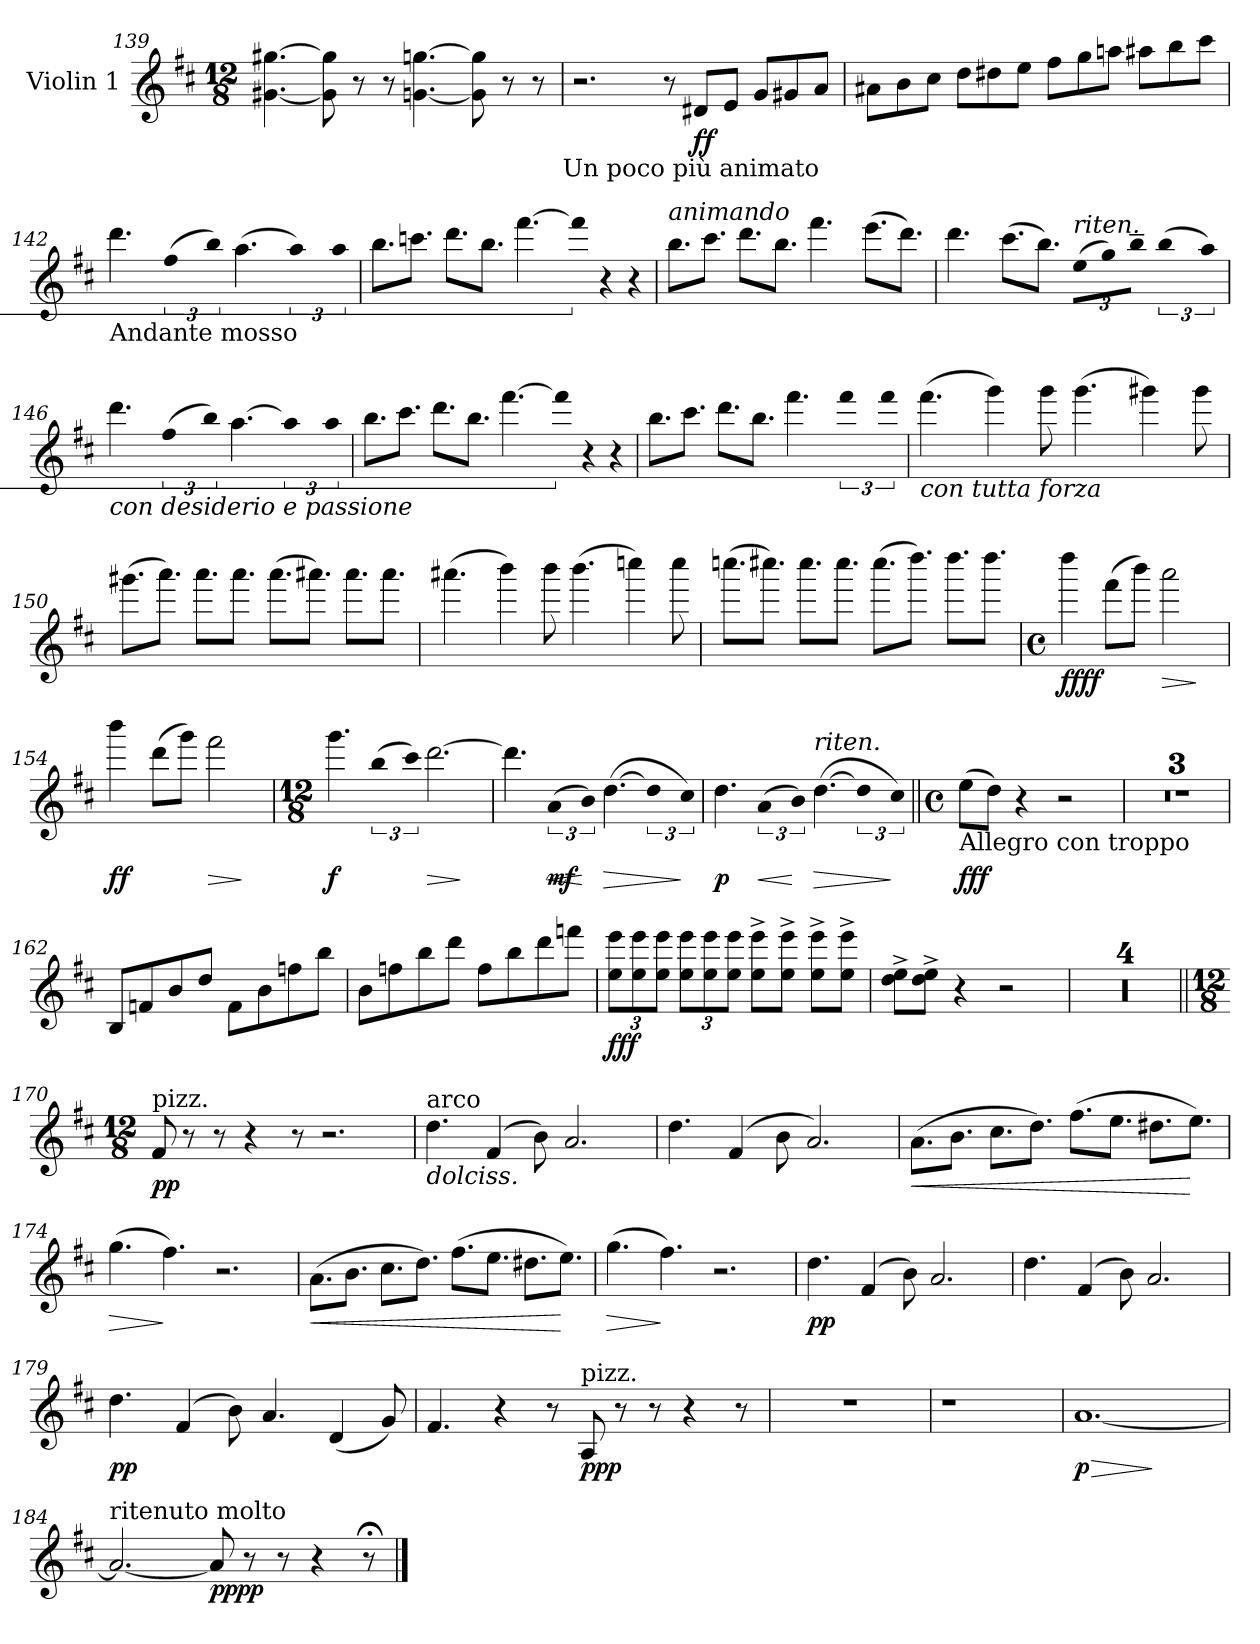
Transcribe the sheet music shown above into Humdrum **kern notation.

**kern	**dynam
*part1	*part1
*staff1	*staff1
*I"Violin 1	*
*I'Vln	*
*clefG2	*
*k[f#c#]	*
*M12/8	*
=139	=139
[4.g#X\ [4.gg#X\	.
8g#]\ 8gg#]\	.
8r	.
8r	.
[4.gn\ [4.ggn\	.
8g]\ 8gg]\	.
8r	.
8r	.
!LO:TX:b:t=Un poco più animato	!
=140	=140
2.r	.
8r	.
8d#X/L	ff
8e/J	.
8g/L	.
8g#X/	.
8a/J	.
=141	=141
8a#X\L	.
8b\	.
8cc#\J	.
8dd\L	.
8dd#X\	.
8ee\J	.
8ff#\L	.
8gg\	.
8aan\J	.
8aa#X\L	.
8bb\	.
8ccc#\J	.
=142	=142
!LO:TX:b:t=Andante mosso	!
!LO:N:vis=4.	!
4ddd\	.
!LO:N:vis=4	!
(6ff#\	.
!LO:N:vis=8	!
12bb\)	.
!LO:N:vis=4.	!
(4aa\	.
!LO:N:vis=4	!
6aa\)	.
!LO:N:vis=8	!
12aa\	.
=143	=143
!LO:N:vis=8.	!
8bb\L	.
!LO:N:vis=8.	!
8cccn\J	.
!LO:N:vis=8.	!
8ddd\L	.
!LO:N:vis=8.	!
8bb\J	.
!LO:N:vis=4.	!
[4fff#\	.
!LO:N:vis=8	!
12fff#\]	.
!LO:N:vis=8	!
12r	.
!LO:N:vis=8	!
12r	.
=144	=144
!LO:TX:a:i:t=animando	!
!LO:N:vis=8.	!
8bb\L	.
!LO:N:vis=8.	!
8ccc#\J	.
!LO:N:vis=8.	!
8ddd\L	.
!LO:N:vis=8.	!
8bb\J	.
!LO:N:vis=4.	!
4fff#\	.
!LO:N:vis=8.	!
(8eee\L	.
!LO:N:vis=8.	!
8ddd\J)	.
=145	=145
!LO:N:vis=4.	!
4ddd\	.
!LO:N:vis=8.	!
(8ccc#\L	.
!LO:N:vis=8.	!
8bb\J)	.
!LO:TX:a:i:t=riten.	!
!LO:N:vis=8	!
(12ee\L	.
!LO:N:vis=8	!
12gg\)	.
!LO:N:vis=8	!
12bb~\J	.
!LO:N:vis=4	!
(6bb\	.
!LO:N:vis=8	!
12aa\)	.
=146	=146
!LO:TX:b:i:t=con desiderio e passione	!
!LO:N:vis=4.	!
4ddd\	.
!LO:N:vis=4	!
(6ff#\	.
!LO:N:vis=8	!
12bb\)	.
!LO:N:vis=4.	!
[4aa\	.
!LO:N:vis=4	!
6aa\]	.
!LO:N:vis=8	!
12aa\	.
=147	=147
!LO:N:vis=8.	!
8bb\L	.
!LO:N:vis=8.	!
8ccc#\J	.
!LO:N:vis=8.	!
8ddd\L	.
!LO:N:vis=8.	!
8bb\J	.
!LO:N:vis=4.	!
[4fff#\	.
!LO:N:vis=8	!
12fff#\]	.
!LO:N:vis=8	!
12r	.
!LO:N:vis=8	!
12r	.
=148	=148
!LO:N:vis=8.	!
8bb\L	.
!LO:N:vis=8.	!
8ccc#\J	.
!LO:N:vis=8.	!
8ddd\L	.
!LO:N:vis=8.	!
8bb\J	.
!LO:N:vis=4.	!
4fff#\	.
!LO:N:vis=4	!
6fff#\	.
!LO:N:vis=8	!
12fff#\	.
=149	=149
!LO:TX:b:i:t=con tutta forza	!
(4.fff#\	.
4ggg\)	.
8ggg\	.
(4.ggg\	.
4ggg#X\)	.
8ggg#\	.
=150	=150
(8.ggg#X\L	.
8.aaa\J)	.
8.aaa\L	.
8.aaa\J	.
(8.aaa\L	.
8.aaa#X\J)	.
8.aaa#\L	.
8.aaa#\J	.
=151	=151
(4.aaa#X\	.
4bbb\)	.
8bbb\	.
(4.bbb\	.
4ccccn\)	.
8cccc\	.
=152	=152
(8.ccccn\L	.
8.cccc#X\J)	.
8.cccc#\L	.
8.cccc#\J	.
(8.cccc#\L	.
8.dddd\J)	.
8.dddd\L	.
8.dddd\J	.
=153	=153
*M4/4	*
*met(c)	*
4dddd\	ffff
(8fff#\L	.
8bbb\J)	.
!	!LO:HP:b
2aaa\	>
.	]
=154	=154
4bbb\	ff
(8ddd\L	.
8ggg\J)	.
!	!LO:HP:b
2fff#\	>
.	]
=155	=155
*M12/8	*
!LO:N:vis=4.	!
4ggg\	f
!LO:N:vis=4	!
(6bb\	.
!LO:N:vis=8	!
12ccc#\)	.
!LO:N:vis=2.	!LO:HP:b
[2ddd\	>
.	]
=156	=156
!LO:N:vis=4.	!
4ddd\]	.
!LO:N:vis=4	!LO:HP:b
(6a/	< mf
!LO:N:vis=8	!
12b\)	[
!LO:N:vis=4.	!LO:HP:b
([4dd\	>
!LO:N:vis=4	!
6dd\]	.
!LO:N:vis=8	!
12cc#\)	]
=157	=157
!LO:N:vis=4.	!
4dd\	p
!LO:N:vis=4	!LO:HP:b
(6a/	<
!LO:N:vis=8	!
12b\)	[
!LO:TX:a:i:t=riten.	!
!LO:N:vis=4.	!LO:HP:b
([4dd\	>
!LO:N:vis=4	!
6dd\]	.
!LO:N:vis=8	!
12cc#\)	]
=158||	=158||
*M4/4	*
*met(c)	*
!LO:TX:b:t=Allegro con troppo	!
(8ee\L	fff
8dd\J)	.
4r	.
2r	.
=159	=159
1r	.
=160	=160
1r	.
=161	=161
1r	.
=162	=162
8B/L	.
8fn/	.
8b/	.
8dd/J	.
8f\L	.
8b\	.
8ffn\	.
8bb\J	.
=163	=163
8b\L	.
8ffn\	.
8bb\	.
8ddd\J	.
8ff\L	.
8bb\	.
8ddd\	.
8fffn\J	.
=164	=164
12ee\ 12eee\L	fff
12ee\ 12eee\	.
12ee\ 12eee\J	.
12ee\ 12eee\L	.
12ee\ 12eee\	.
12ee\ 12eee\J	.
8ee^\ 8eee^\L	.
8ee^\ 8eee^\J	.
8ee^\ 8eee^\L	.
8ee^\ 8eee^\J	.
=165	=165
8dd^\ 8ee^\L	.
8dd^\ 8ee^\J	.
4r	.
2r	.
=166	=166
1r	.
=167	=167
1r	.
=168	=168
1r	.
=169	=169
1r	.
=170||	=170||
*M12/8	*
!LO:TX:a:t=pizz.	!
8f#/	pp
8r	.
8r	.
4r	.
8r	.
2.r	.
=171	=171
!LO:TX:a:t=arco	!
!LO:TX:b:i:t=dolciss.	!
4.dd\	.
(4f#/	.
8b\)	.
2.a/	.
=172	=172
4.dd\	.
(4f#/	.
8b\	.
2.a/)	.
=173	=173
!	!LO:HP:b
(8.a\L	<
8.b\J	.
8.cc#\L	.
8.dd\J)	.
(8.ff#\L	.
8.ee\J	.
8.dd#X\L	.
8.ee\J)	[
=174	=174
!	!LO:HP:b
(4.gg\	>
4.ff#\)	]
2.r	.
=175	=175
!	!LO:HP:b
(8.a\L	<
8.b\J	.
8.cc#\L	.
8.dd\J)	.
(8.ff#\L	.
8.ee\J	.
8.dd#X\L	.
8.ee\J)	[
=176	=176
!	!LO:HP:b
(4.gg\	>
4.ff#\)	]
2.r	.
=177	=177
4.dd\	pp
(4f#/	.
8b\)	.
2.a/	.
=178	=178
4.dd\	.
(4f#/	.
8b\)	.
2.a/	.
=179	=179
4.dd\	pp
(4f#/	.
8b\)	.
4.a/	.
(4d/	.
8g/)	.
=180	=180
4.f#/	.
4r	.
8r	.
!LO:TX:a:t=pizz.	!
8A/	ppp
8r	.
8r	.
4r	.
8r	.
=181	=181
1.r	.
=182	=182
1r	.
=183	=183
!	!LO:HP:b
[1.a	> p
.	]
=184	=184
!LO:TX:a:t=ritenuto molto	!
2.a/_	.
8a/]	pppp
8r	.
8r	.
4r	.
8r;<	.
==	==
*-	*-
